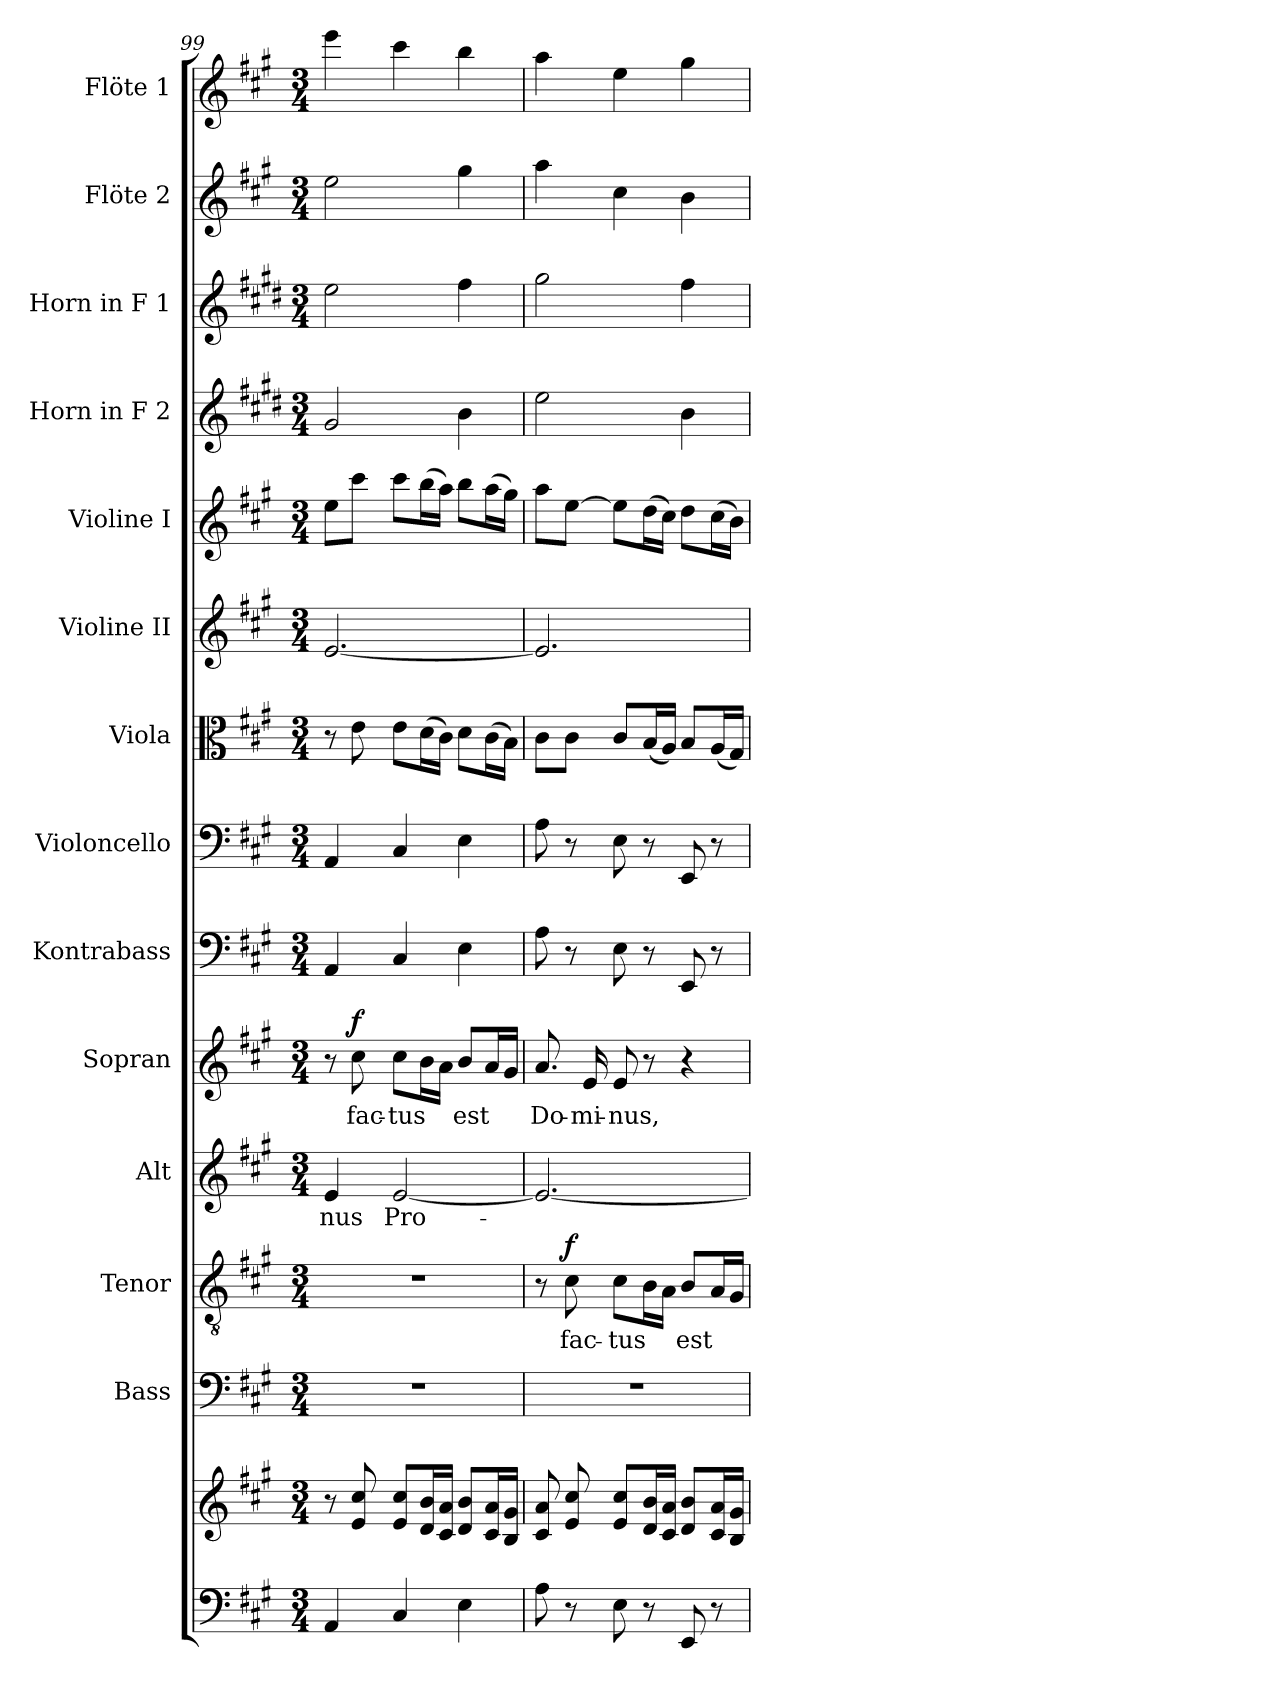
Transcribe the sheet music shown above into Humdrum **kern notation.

**kern	**kern	**kern	**kern	**text	**dynam	**kern	**text	**kern	**text	**dynam	**kern	**kern	**kern	**kern	**kern	**kern	**kern	**kern	**kern
*part14	*part14	*part13	*part12	*part12	*part12	*part11	*part11	*part10	*part10	*part10	*part9	*part8	*part7	*part6	*part5	*part4	*part3	*part2	*part1
*staff15	*staff14	*staff13	*staff12	*staff12	*staff12	*staff11	*staff11	*staff10	*staff10	*staff10	*staff9	*staff8	*staff7	*staff6	*staff5	*staff4	*staff3	*staff2	*staff1
*	*	*I"Bass	*I"Tenor	*	*	*I"Alt	*	*I"Sopran	*	*	*I"Kontrabass	*I"Violoncello	*I"Viola	*I"Violine II	*I"Violine I	*I"Horn in F 2	*I"Horn in F 1	*I"Flöte 2	*I"Flöte 1
*	*	*I'B.	*I'T.	*	*	*I'A.	*	*I'S.	*	*	*I'Kb.	*I'Vc.	*I'Vla.	*I'Vl. II	*I'Vl. I	*	*	*I'Fl. 2	*I'Fl. 1
*clefF4	*clefG2	*clefF4	*clefGv2	*	*	*clefG2	*	*clefG2	*	*	*clefF4	*clefF4	*clefC3	*clefG2	*clefG2	*clefG2	*clefG2	*clefG2	*clefG2
*	*	*	*	*	*	*	*	*	*	*	*ITrd7c12	*	*	*	*	*ITrd4c7	*ITrd4c7	*	*
*k[f#c#g#]	*k[f#c#g#]	*k[f#c#g#]	*k[f#c#g#]	*	*	*k[f#c#g#]	*	*k[f#c#g#]	*	*	*k[f#c#g#]	*k[f#c#g#]	*k[f#c#g#]	*k[f#c#g#]	*k[f#c#g#]	*k[f#c#g#]	*k[f#c#g#]	*k[f#c#g#]	*k[f#c#g#]
*A:	*A:	*A:	*A:	*	*	*A:	*	*A:	*	*	*A:	*A:	*A:	*A:	*A:	*A:	*A:	*A:	*A:
*M3/4	*M3/4	*M3/4	*M3/4	*	*	*M3/4	*	*M3/4	*	*	*M3/4	*M3/4	*M3/4	*M3/4	*M3/4	*M3/4	*M3/4	*M3/4	*M3/4
=99	=99	=99	=99	=99	=99	=99	=99	=99	=99	=99	=99	=99	=99	=99	=99	=99	=99	=99	=99
!	!	!	!	!	!	!	!LO:LY:b	!	!	!	!	!	!	!	!	!	!	!	!
4AA/	8r	2.r	2.r	.	.	4e/	-nus	8r	.	.	4AAA/	4AA/	8r	[2.e/	8ee\L	2c#/	2a\	2ee\	4eee\
!	!	!	!	!	!	!	!	!	!LO:LY:b	!LO:DY:a	!	!	!	!	!	!	!	!	!
.	8e/ 8cc#/	.	.	.	.	.	.	8cc#\	fac-	f	.	.	8e\	.	8ccc#\J	.	.	.	.
!	!	!	!	!	!	!	!LO:LY:b	!	!LO:LY:b	!	!	!	!	!	!	!	!	!	!
4C#/	8e/ 8cc#/L	.	.	.	.	[2e/	Pro-	8cc#\L	-tus	.	4CC#/	4C#/	8e\L	.	8ccc#\L	.	.	.	4ccc#\
.	16d/ 16b/L	.	.	.	.	.	.	16b\L	.	.	.	.	(>16d\L	.	(>16bb\L	.	.	.	.
.	16c#/ 16a/JJ	.	.	.	.	.	.	16a\JJ	.	.	.	.	16c#\JJ)	.	16aa\JJ)	.	.	.	.
!	!	!	!	!	!	!	!	!	!LO:LY:b	!	!	!	!	!	!	!	!	!	!
4E\	8d/ 8b/L	.	.	.	.	.	.	8b/L	est	.	4EE\	4E\	8d\L	.	8bb\L	4e\	4b\	4gg#\	4bb\
.	16c#/ 16a/L	.	.	.	.	.	.	16a/L	.	.	.	.	(>16c#\L	.	(>16aa\L	.	.	.	.
.	16B/ 16g#/JJ	.	.	.	.	.	.	16g#/JJ	.	.	.	.	16B\JJ)	.	16gg#\JJ)	.	.	.	.
!!LO:PB:g=z
=100	=100	=100	=100	=100	=100	=100	=100	=100	=100	=100	=100	=100	=100	=100	=100	=100	=100	=100	=100
!	!	!	!	!	!	!	!	!	!LO:LY:b	!	!	!	!	!	!	!	!	!	!
8A\	8c#/ 8a/	2.r	8r	.	.	2.e/_	.	8.a/	Do-	.	8AA\	8A\	8c#\L	2.e/]	8aa\L	2a\	2cc#\	4aa\	4aa\
!	!	!	!	!LO:LY:b	!LO:DY:a	!	!	!	!	!	!	!	!	!	!	!	!	!	!
8r	8e/ 8cc#/	.	8c#\	fac-	f	.	.	.	.	.	8r	8r	8c#\J	.	[8ee\J	.	.	.	.
!	!	!	!	!	!	!	!	!	!LO:LY:b	!	!	!	!	!	!	!	!	!	!
.	.	.	.	.	.	.	.	16e/	-mi-	.	.	.	.	.	.	.	.	.	.
!	!	!	!	!LO:LY:b	!	!	!	!	!LO:LY:b	!	!	!	!	!	!	!	!	!	!
8E\	8e/ 8cc#/L	.	8c#\L	-tus	.	.	.	8e/	-nus,	.	8EE\	8E\	8c#/L	.	8ee\L]	.	.	4cc#\	4ee\
8r	16d/ 16b/L	.	16B\L	.	.	.	.	8r	.	.	8r	8r	(<16B/L	.	(>16dd\L	.	.	.	.
.	16c#/ 16a/JJ	.	16A\JJ	.	.	.	.	.	.	.	.	.	16A/JJ)	.	16cc#\JJ)	.	.	.	.
!	!	!	!	!LO:LY:b	!	!	!	!	!	!	!	!	!	!	!	!	!	!	!
8EE/	8d/ 8b/L	.	8B/L	est	.	.	.	4r	.	.	8EEE/	8EE/	8B/L	.	8dd\L	4e\	4b\	4b\	4gg#\
8r	16c#/ 16a/L	.	16A/L	.	.	.	.	.	.	.	8r	8r	(<16A/L	.	(>16cc#\L	.	.	.	.
.	16B/ 16g#/JJ	.	16G#/JJ	.	.	.	.	.	.	.	.	.	16G#/JJ)	.	16b\JJ)	.	.	.	.
=	=	=	=	=	=	=	=	=	=	=	=	=	=	=	=	=	=	=	=
*-	*-	*-	*-	*-	*-	*-	*-	*-	*-	*-	*-	*-	*-	*-	*-	*-	*-	*-	*-
